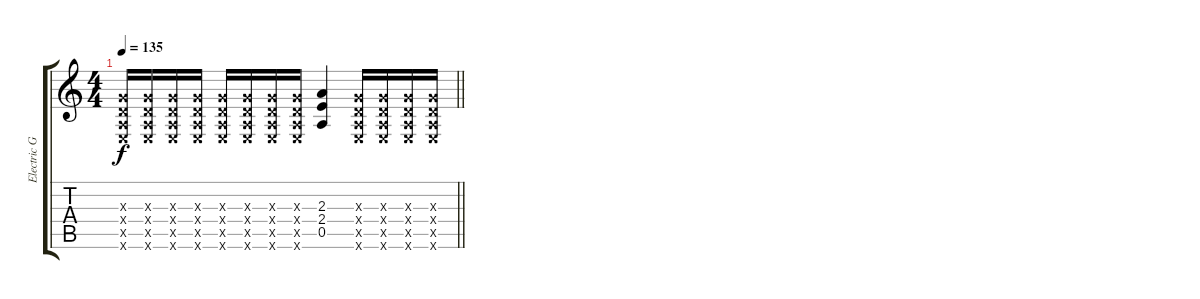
\track ("Electric Guitar I" "Electric G") {instrument distortionguitar}
\staff {score tabs}
\tuning (E4 B3 G3 D3 A2 E2) {hide}
\ts (4 4)
\tempo 135
\clef g2
\barLineRight lightlight
\ks c
(0.3{x} 0.4{x} 0.5{x} 0.6{x}).16{dy f} (0.3{x} 0.4{x} 0.5{x} 0.6{x}).16 (0.3{x} 0.4{x} 0.5{x} 0.6{x}).16 (0.3{x} 0.4{x} 0.5{x} 0.6{x}).16 (0.3{x} 0.4{x} 0.5{x} 0.6{x}).16 (0.3{x} 0.4{x} 0.5{x} 0.6{x}).16 (0.3{x} 0.4{x} 0.5{x} 0.6{x}).16 (0.3{x} 0.4{x} 0.5{x} 0.6{x}).16 (2.3 2.4 0.5).4{volume 2} (0.3{x} 0.4{x} 0.5{x} 0.6{x}).16 (0.3{x} 0.4{x} 0.5{x} 0.6{x}).16 (0.3{x} 0.4{x} 0.5{x} 0.6{x}).16 (0.3{x} 0.4{x} 0.5{x} 0.6{x}).16
